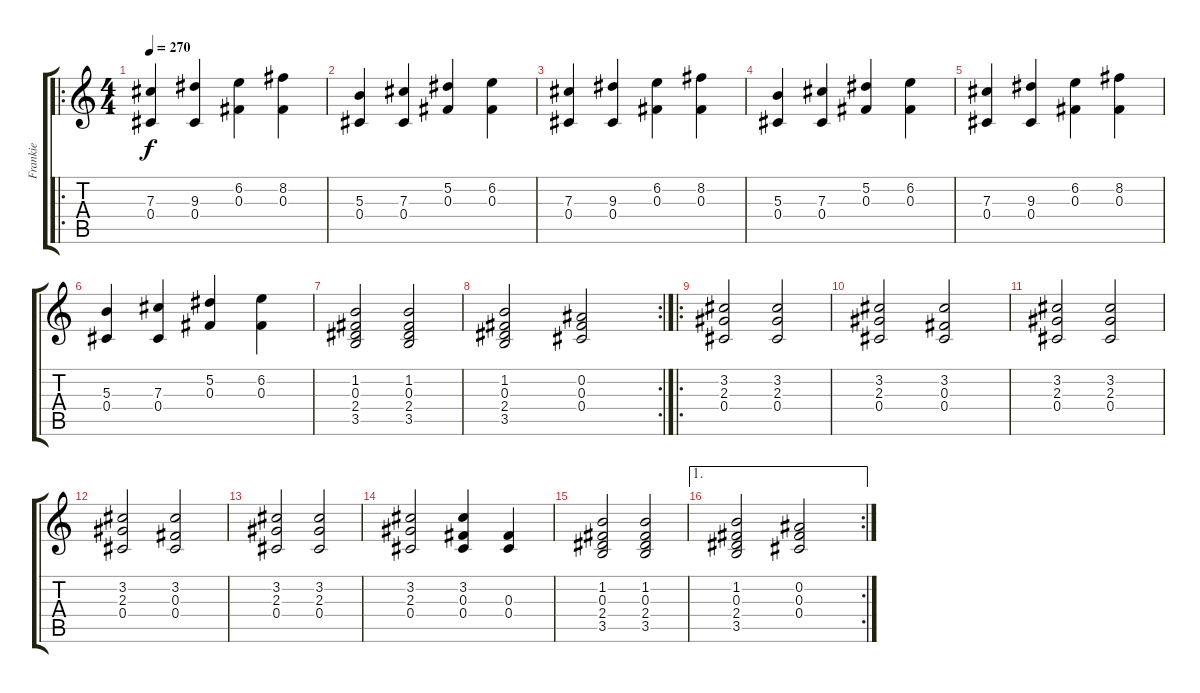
\track ("Frankie" "Frankie") {instrument electricguitarclean}
\staff {score tabs}
\tuning (Eb4 Bb3 Gb3 Db3 Ab2 Db2) {hide}
\ro
\ts (4 4)
\tempo 270
\clef g2
\ks c
(7.3 0.4).4{dy f} (9.3 0.4).4 (6.2 0.3).4 (8.2 0.3).4 |
(5.3 0.4).4 (7.3 0.4).4 (5.2 0.3).4 (6.2 0.3).4 |
(7.3 0.4).4 (9.3 0.4).4 (6.2 0.3).4 (8.2 0.3).4 |
(5.3 0.4).4 (7.3 0.4).4 (5.2 0.3).4 (6.2 0.3).4 |
(7.3 0.4).4 (9.3 0.4).4 (6.2 0.3).4 (8.2 0.3).4 |
(5.3 0.4).4 (7.3 0.4).4 (5.2 0.3).4 (6.2 0.3).4 |
(1.2 0.3 2.4 3.5).2 (1.2 0.3 2.4 3.5).2 |
\rc 2
(1.2 0.3 2.4 3.5).2 (0.2 0.3 0.4).2 |
\ro
(3.2 2.3 0.4).2{instrument electricguitarclean} (3.2 2.3 0.4).2 |
(3.2 2.3 0.4).2{instrument electricguitarclean} (3.2 0.3 0.4).2 |
(3.2 2.3 0.4).2{instrument electricguitarclean} (3.2 2.3 0.4).2 |
(3.2 2.3 0.4).2{instrument electricguitarclean} (3.2 0.3 0.4).2 |
(3.2 2.3 0.4).2{instrument electricguitarclean} (3.2 2.3 0.4).2 |
(3.2 2.3 0.4).2{instrument electricguitarclean} (3.2 0.3 0.4).4 (0.3 0.4).4 |
(1.2 0.3 2.4 3.5).2 (1.2 0.3 2.4 3.5).2 |
\ae 1
\rc 2
(1.2 0.3 2.4 3.5).2 (0.2 0.3 0.4).2
